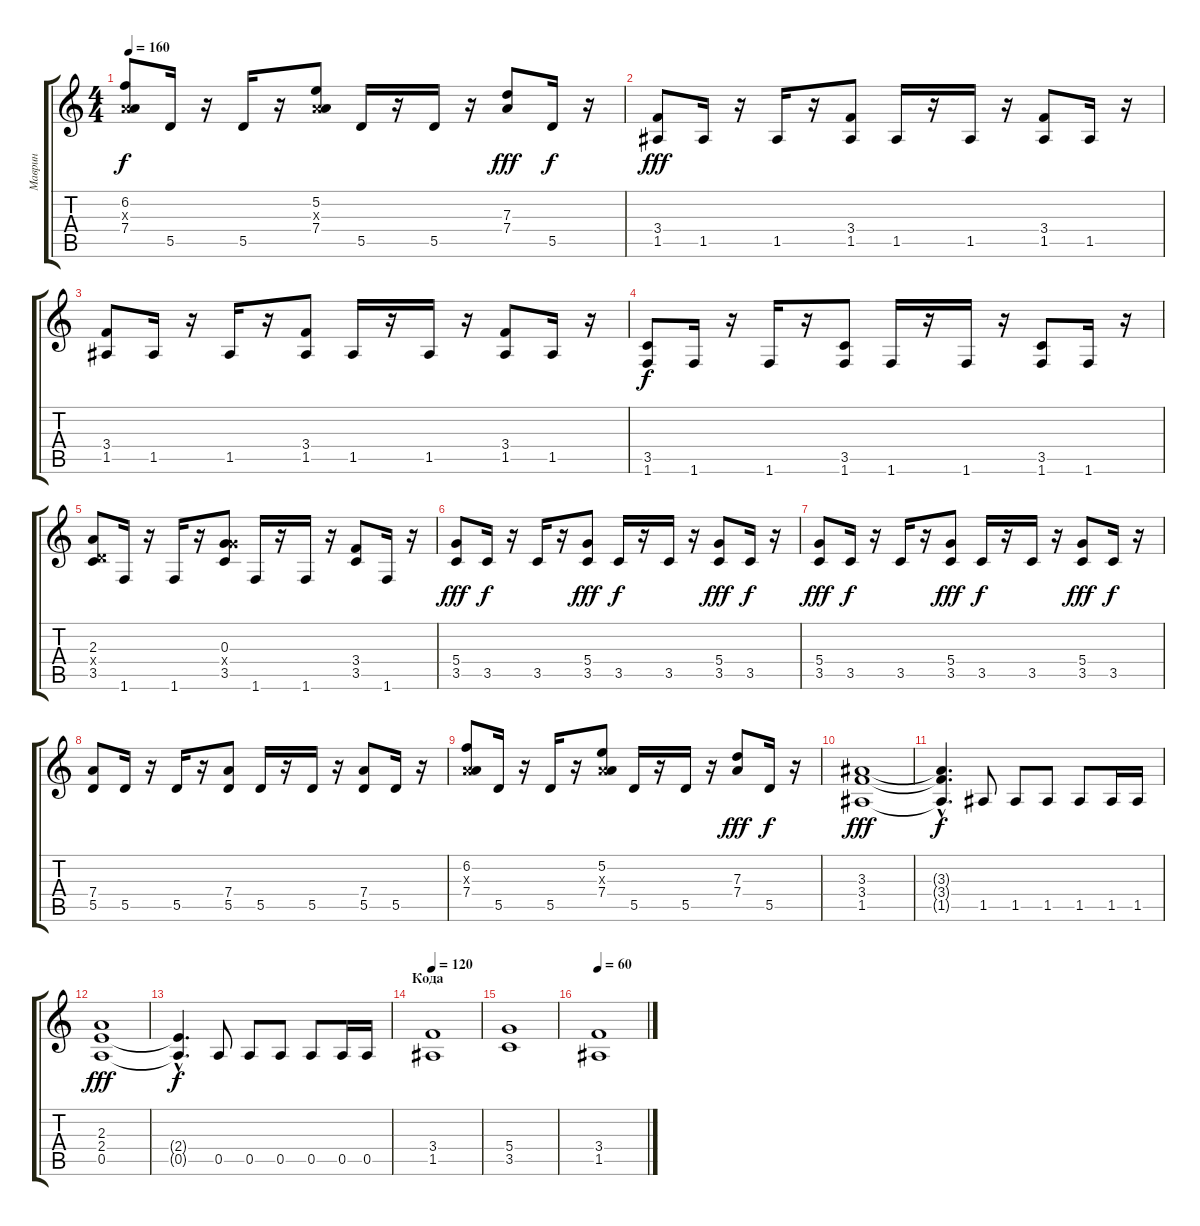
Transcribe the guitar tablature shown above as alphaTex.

\track ("Маврин" "Маврин") {instrument overdrivenguitar}
\staff {score tabs}
\tuning (E4 B3 G3 D3 A2 E2) {hide}
\ts (4 4)
\tempo 160
\clef g2
\ks c
(6.2 2.3{x} 7.4).8{dy f} 5.5.16 r.16 5.5.16 r.16 (5.2 2.3{x} 7.4).8 5.5.16 r.16 5.5.16 r.16 (7.3 7.4).8{dy fff} 5.5.16{dy f} r.16 |
(3.4 1.5).8{dy fff} 1.5.16 r.16 1.5.16 r.16 (3.4 1.5).8 1.5.16 r.16 1.5.16 r.16 (3.4 1.5).8 1.5.16 r.16 |
(3.4 1.5).8 1.5.16 r.16 1.5.16 r.16 (3.4 1.5).8 1.5.16 r.16 1.5.16 r.16 (3.4 1.5).8 1.5.16 r.16 |
(3.5 1.6).8{dy f} 1.6.16 r.16 1.6.16 r.16 (3.5 1.6).8 1.6.16 r.16 1.6.16 r.16 (3.5 1.6).8 1.6.16 r.16 |
(2.3 0.4{x} 3.5).8 1.6.16 r.16 1.6.16 r.16 (0.3 5.4{x} 3.5).8 1.6.16 r.16 1.6.16 r.16 (3.4 3.5).8 1.6.16 r.16 |
(5.4 3.5).8{dy fff} 3.5.16{dy f} r.16 3.5.16 r.16 (5.4 3.5).8{dy fff} 3.5.16{dy f} r.16 3.5.16 r.16 (5.4 3.5).8{dy fff} 3.5.16{dy f} r.16 |
(5.4 3.5).8{dy fff} 3.5.16{dy f} r.16 3.5.16 r.16 (5.4 3.5).8{dy fff} 3.5.16{dy f} r.16 3.5.16 r.16 (5.4 3.5).8{dy fff} 3.5.16{dy f} r.16 |
(7.4 5.5).8 5.5.16 r.16 5.5.16 r.16 (7.4 5.5).8 5.5.16 r.16 5.5.16 r.16 (7.4 5.5).8 5.5.16 r.16 |
(6.2 2.3{x} 7.4).8 5.5.16 r.16 5.5.16 r.16 (5.2 2.3{x} 7.4).8 5.5.16 r.16 5.5.16 r.16 (7.3 7.4).8{dy fff} 5.5.16{dy f} r.16 |
(3.3 3.4 1.5).1{dy fff} |
(3.3{hac t} 3.4{hac t} 1.5{hac t}).4{d dy f} 1.5.8 1.5.8 1.5.8 1.5.8 1.5.16 1.5.16 |
(2.3 2.4 0.5).1{dy fff} |
(2.4{hac t} 0.5{hac t}).4{d dy f} 0.5.8 0.5.8 0.5.8 0.5.8 0.5.16 0.5.16 |
\section ("" "Кода")
\tempo 120
(3.4 1.5).1 |
(5.4 3.5).1 |
\tempo 60
(3.4 1.5).1
